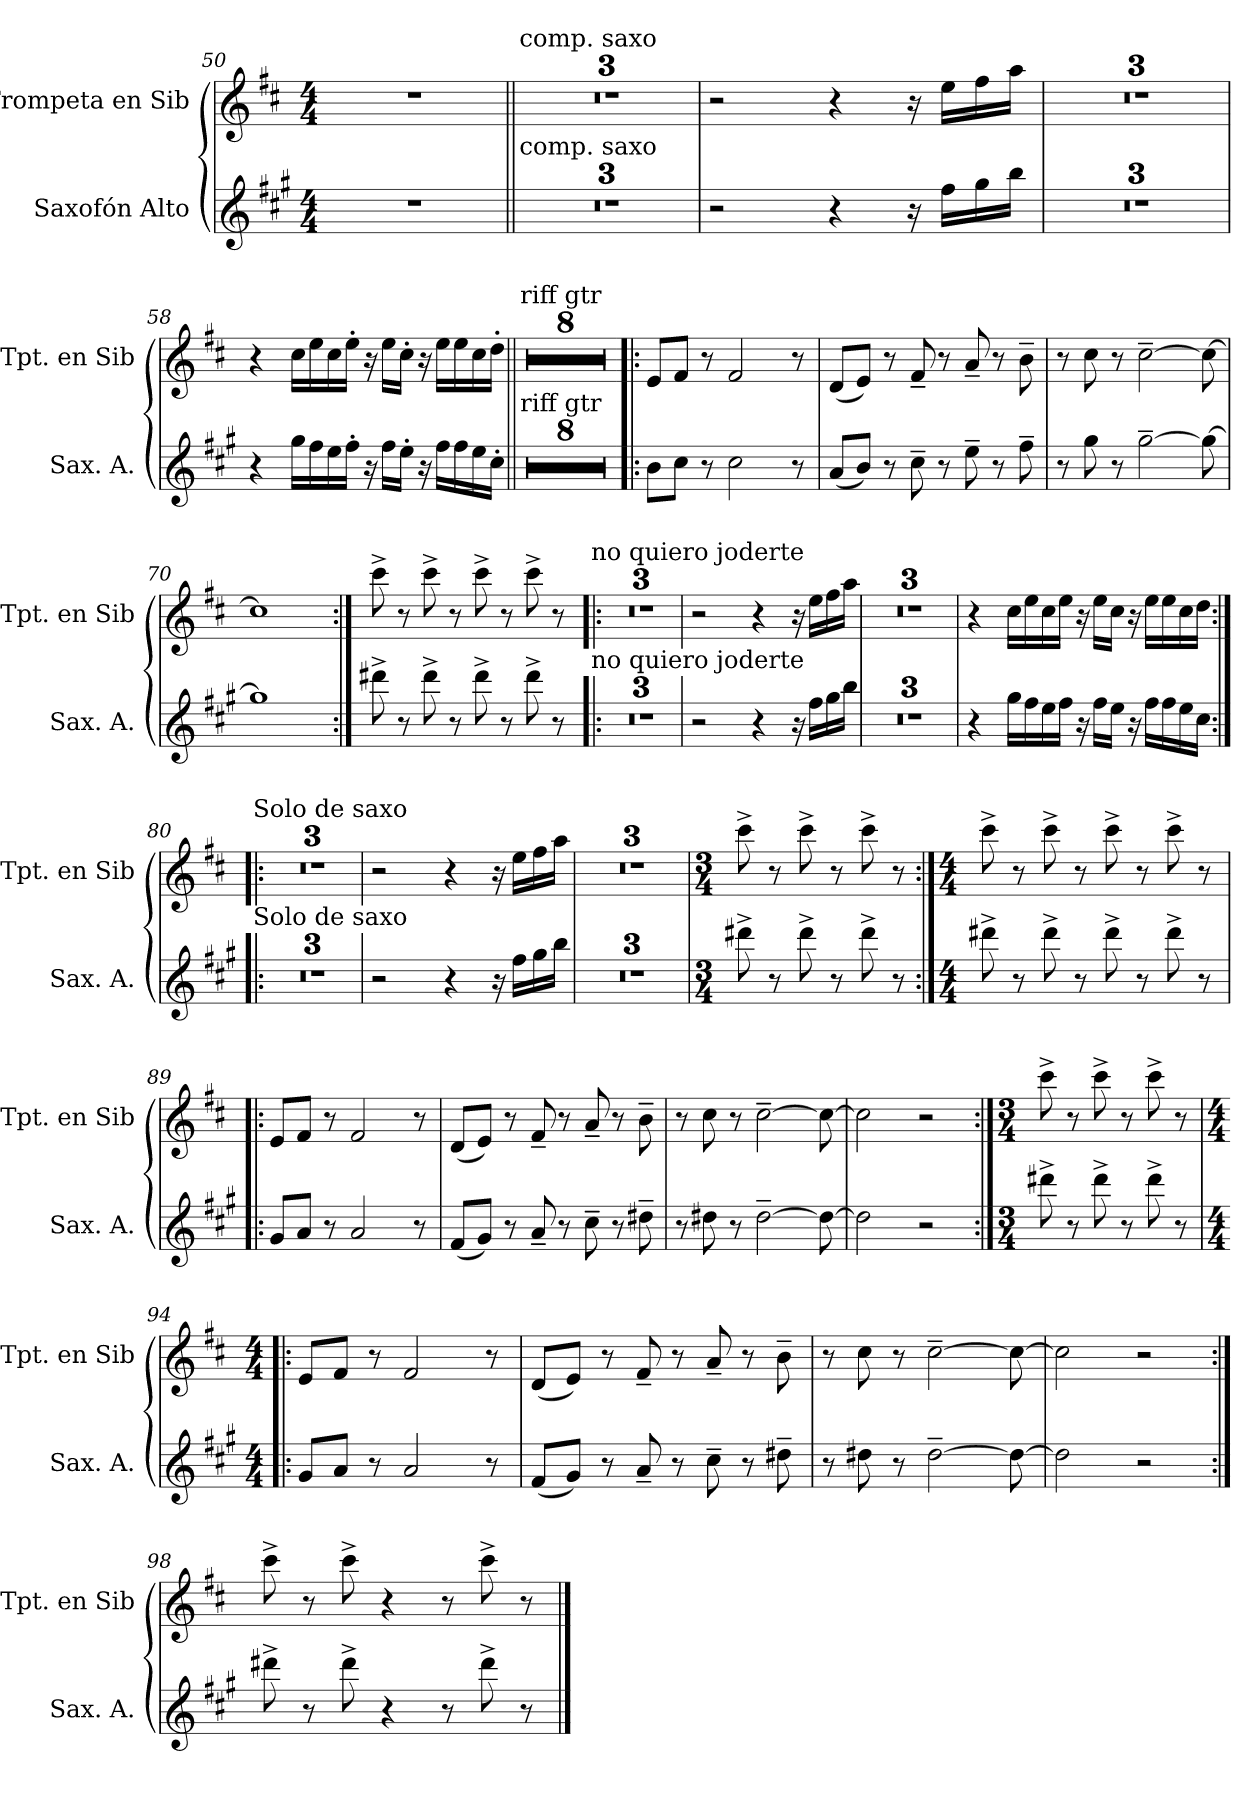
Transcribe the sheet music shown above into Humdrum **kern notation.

**kern	**kern
*part2	*part1
*staff2	*staff1
*I"Saxofón Alto	*I"Trompeta en Sib
*I'Sax. A.	*I'Tpt. en Sib
*clefG2	*clefG2
*ITrd5c9	*ITrd1c2
*k[]	*k[]
*M4/4	*M4/4
=50	=50
1r	1r
=51||	=51||
!	!LO:TX:a:t=comp. saxo
!LO:TX:a:t=comp. saxo	!
1r	1r
=52	=52
1r	1r
!!LO:LB:g=z
=53	=53
1r	1r
=54	=54
2r	2r
4r	4r
16r	16r
16a\LL	16dd\LL
16b\	16ee\
16dd\JJ	16gg\JJ
=55	=55
1r	1r
=56	=56
1r	1r
=57	=57
1r	1r
!!LO:LB:g=z
=58	=58
4r	4r
16b\LL	16b\LL
16a\	16dd\
16g\	16b\
16a'\JJ	16dd'\JJ
16r	16r
16a\LL	16dd\LL
16g'\JJ	16b'\JJ
16r	16r
16a\LL	16dd\LL
16a\	16dd\
16g\	16b\
16e'\JJ	16cc'\JJ
=59||	=59||
!	!LO:TX:a:t=riff gtr
!LO:TX:a:t=riff gtr	!
1r	1r
=60	=60
1r	1r
=61	=61
1r	1r
=62	=62
1r	1r
=63	=63
1r	1r
!!LO:LB:g=z
=64	=64
1r	1r
=65	=65
1r	1r
=66	=66
1r	1r
=67!|:	=67!|:
8d\L	8d/L
8e\J	8e/J
8r	8r
2e\	2e/
8r	8r
=68	=68
(8c/L	(8c/L
8d/J)	8d/J)
8r	8r
8e~\	8e~/
8r	8r
8g~\	8g~/
8r	8r
8a~\	8a~\
=69	=69
8r	8r
8b\	8b\
8r	8r
[2b~\	[2b~\
8b\_	8b\_
!!LO:LB:g=z
=70	=70
1b]	1b]
=71:|!	=71:|!
8ff#X^\	8bb^\
8r	8r
8ff#^\	8bb^\
8r	8r
8ff#^\	8bb^\
8r	8r
8ff#^\	8bb^\
8r	8r
=72!|:	=72!|:
!	!LO:TX:a:t=no quiero joderte
!LO:TX:a:t=no quiero joderte	!
1r	1r
=73	=73
1r	1r
=74	=74
1r	1r
=75	=75
2r	2r
4r	4r
16r	16r
16a\LL	16dd\LL
16b\	16ee\
16dd\JJ	16gg\JJ
!!LO:LB:g=z
=76	=76
1r	1r
=77	=77
1r	1r
=78	=78
1r	1r
=79	=79
4r	4r
16b\LL	16b\LL
16a\	16dd\
16g\	16b\
16a\JJ	16dd\JJ
16r	16r
16a\LL	16dd\LL
16g\JJ	16b\JJ
16r	16r
16a\LL	16dd\LL
16a\	16dd\
16g\	16b\
16e\JJ	16cc\JJ
=80:|!|:	=80:|!|:
!	!LO:TX:a:t=Solo de saxo
!LO:TX:a:t=Solo de saxo	!
1r	1r
=81	=81
1r	1r
!!LO:PB:g=z
=82	=82
1r	1r
=83	=83
2r	2r
4r	4r
16r	16r
16a\LL	16dd\LL
16b\	16ee\
16dd\JJ	16gg\JJ
=84	=84
1r	1r
=85	=85
1r	1r
=86	=86
1r	1r
=87	=87
*M3/4	*M3/4
8ff#X^\	8bb^\
8r	8r
8ff#^\	8bb^\
8r	8r
8ff#^\	8bb^\
8r	8r
!!LO:LB:g=z
=88:|!	=88:|!
*M4/4	*M4/4
8ff#X^\	8bb^\
8r	8r
8ff#^\	8bb^\
8r	8r
8ff#^\	8bb^\
8r	8r
8ff#^\	8bb^\
8r	8r
=89!|:	=89!|:
8B/L	8d/L
8c/J	8e/J
8r	8r
2c/	2e/
8r	8r
=90	=90
(8A/L	(8c/L
8B/J)	8d/J)
8r	8r
8c~/	8e~/
8r	8r
8e~\	8g~/
8r	8r
8f#X~\	8a~\
=91	=91
8r	8r
8f#X\	8b\
8r	8r
[2f#~\	[2b~\
8f#\_	8b\_
!!LO:LB:g=z
=92	=92
2f#\]	2b\]
2r	2r
=93:|!	=93:|!
*M3/4	*M3/4
8ff#X^\	8bb^\
8r	8r
8ff#^\	8bb^\
8r	8r
8ff#^\	8bb^\
8r	8r
=94!|:	=94!|:
*M4/4	*M4/4
8B/L	8d/L
8c/J	8e/J
8r	8r
2c/	2e/
8r	8r
=95	=95
(8A/L	(8c/L
8B/J)	8d/J)
8r	8r
8c~/	8e~/
8r	8r
8e~\	8g~/
8r	8r
8f#X~\	8a~\
!!LO:LB:g=z
=96	=96
8r	8r
8f#X\	8b\
8r	8r
[2f#~\	[2b~\
8f#\_	8b\_
=97	=97
2f#\]	2b\]
2r	2r
=98:|!	=98:|!
8ff#X^\	8bb^\
8r	8r
8ff#^\	8bb^\
4r	4r
8r	8r
8ff#^\	8bb^\
8r	8r
==	==
*-	*-
